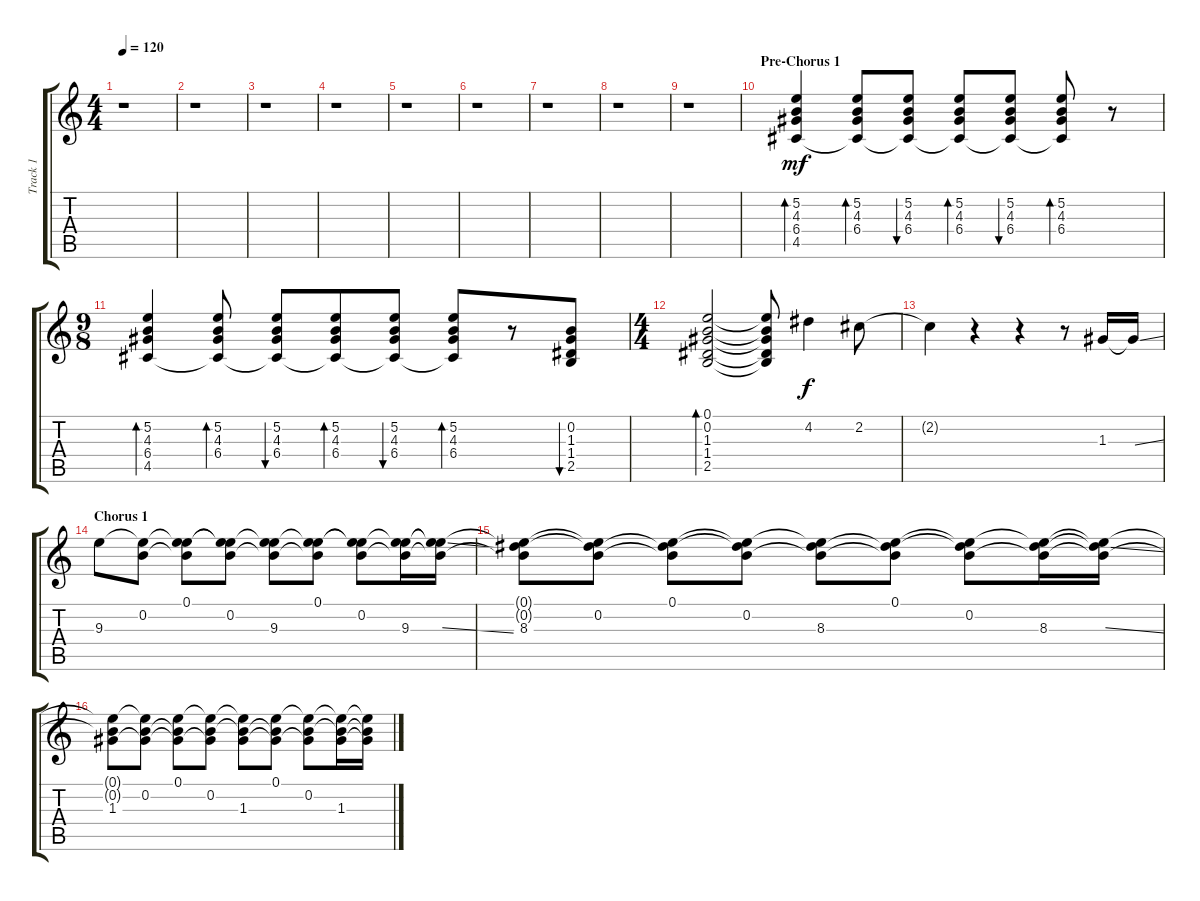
\track ("Track 1" "Track 1") {instrument distortionguitar}
\staff {score tabs}
\tuning (E4 B3 G3 D3 A2 E2) {hide}
\ts (4 4)
\tempo 120
\clef g2
\ks c
r.1{dy f} |
r.1 |
r.1 |
r.1 |
r.1 |
r.1 |
r.1 |
r.1 |
r.1 |
\section ("" "Pre-Chorus 1")
(5.2 4.3 6.4 4.5).4{bd 120 dy mf} (5.2 4.3 6.4 4.5{t}).8{bd 120} (5.2 4.3 6.4 4.5{t}).8{bu 120} (5.2 4.3 6.4 4.5{t}).8{bd 120} (5.2 4.3 6.4 4.5{t}).8{bu 120} (5.2 4.3 6.4 4.5{t}).8{bd 120} r.8 |
\ts (9 8)
(5.2 4.3 6.4 4.5).4{bd 120} (5.2 4.3 6.4 4.5{t}).8{bd 120} (5.2 4.3 6.4 4.5{t}).8{bu 120} (5.2 4.3 6.4 4.5{t}).8{bd 120} (5.2 4.3 6.4 4.5{t}).8{bu 120} (5.2 4.3 6.4 4.5{t}).8{bd 120} r.8 (0.2 1.3 1.4 2.5).8{bu 120} |
\ts (4 4)
(0.1 0.2 1.3 1.4 2.5).2{bd 120} (0.1{t} 0.2{t} 1.3{t} 1.4{t} 2.5{t}).8 4.2.4{dy f} 2.2.8 |
2.2{t}.4 r.4 r.4 r.8 1.3.16 1.3{ss t}.16 |
\section ("" "Chorus 1")
9.3.8 (0.2 9.3{t}).8 (0.1 0.2{t} 9.3{t}).8 (0.1{t} 0.2 9.3{t}).8 (0.1{t} 0.2{t} 9.3).8 (0.1 0.2{t} 9.3{t}).8 (0.1{t} 0.2 9.3{t}).8 (0.1{t} 0.2{t} 9.3).16 (0.1{t} 0.2{t} 9.3{ss t}).16 |
(0.1{t} 0.2{t} 8.3).8 (0.1{t} 0.2 8.3{t}).8 (0.1 0.2{t} 8.3{t}).8 (0.1{t} 0.2 8.3{t}).8 (0.1{t} 0.2{t} 8.3).8 (0.1 0.2{t} 8.3{t}).8 (0.1{t} 0.2 8.3{t}).8 (0.1{t} 0.2{t} 8.3).16 (0.1{t} 0.2{t} 8.3{ss t}).16 |
(0.1{t} 0.2{t} 1.3).8 (0.1{t} 0.2 1.3{t}).8 (0.1 0.2{t} 1.3{t}).8 (0.1{t} 0.2 1.3{t}).8 (0.1{t} 0.2{t} 1.3).8 (0.1 0.2{t} 1.3{t}).8 (0.1{t} 0.2 1.3{t}).8 (0.1{t} 0.2{t} 1.3).16 (0.1{t} 0.2{t} 1.3{ss t}).16
